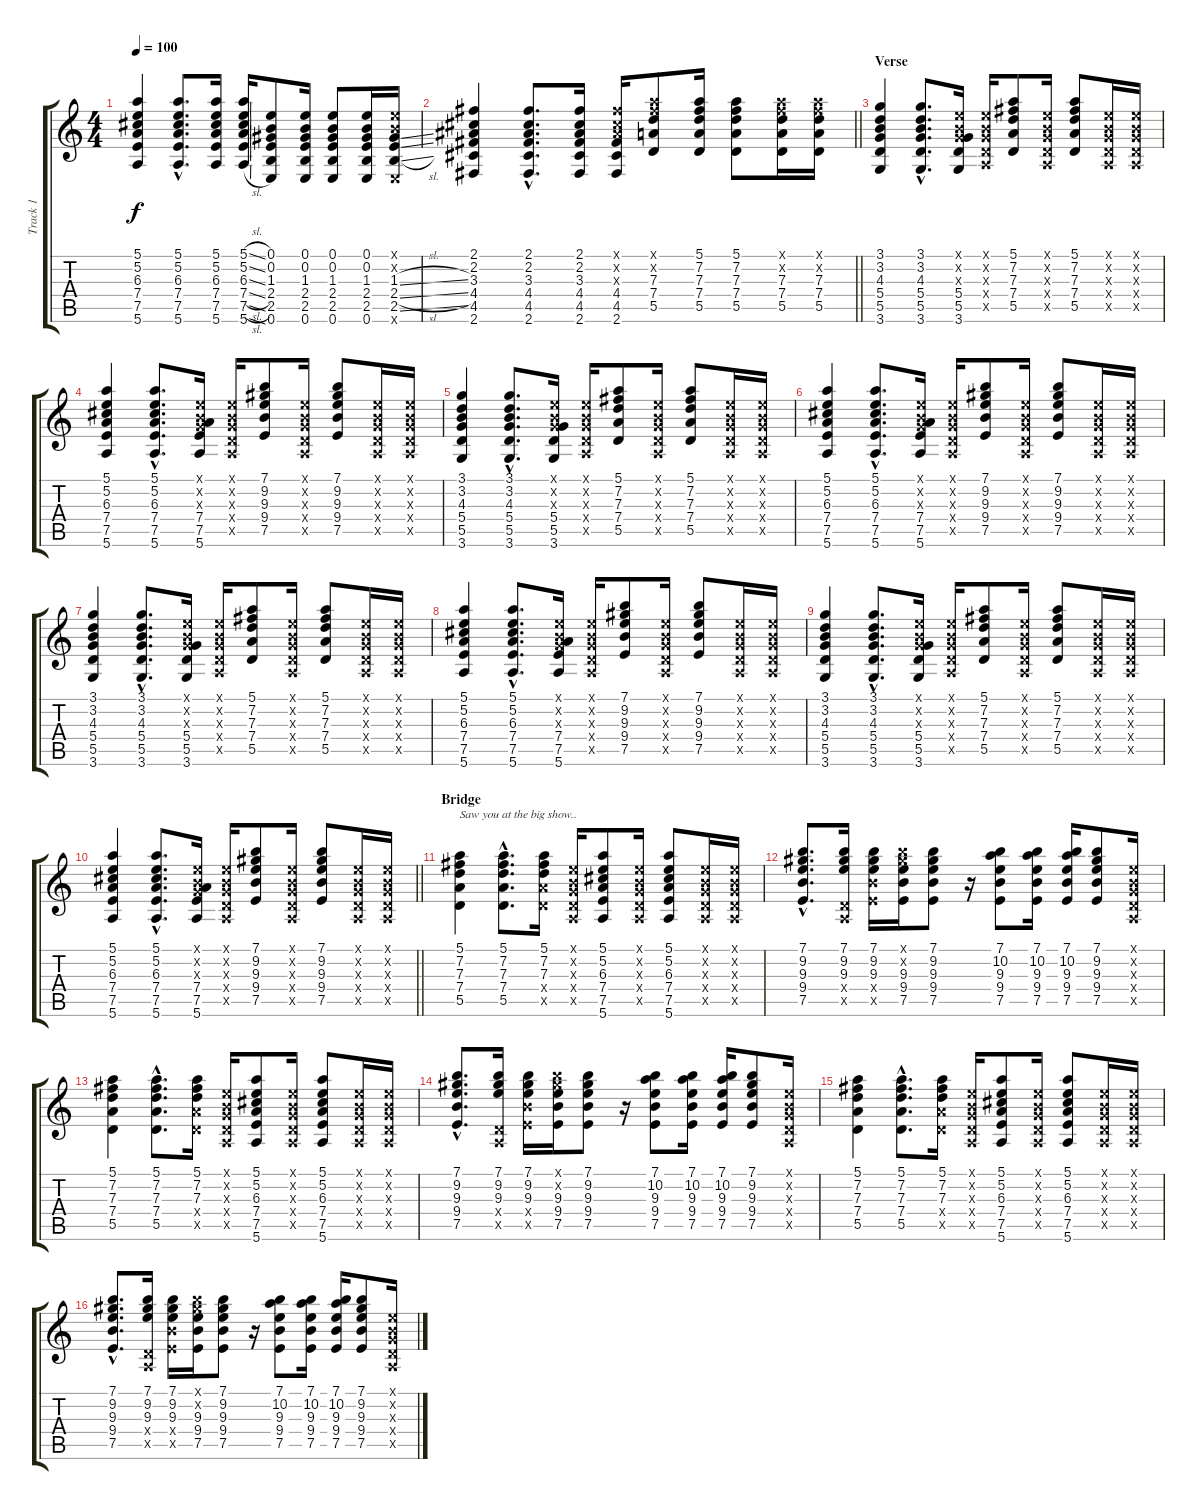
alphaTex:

\track ("Track 1" "Track 1") {instrument acousticguitarsteel}
\staff {score tabs}
\tuning (E4 B3 G3 D3 A2 E2) {hide}
\ts (4 4)
\tempo 100
\clef g2
\ks c
(5.1 5.2 6.3 7.4 7.5 5.6).4{dy f} (5.1{hac} 5.2{hac} 6.3{hac} 7.4{hac} 7.5{hac} 5.6{hac}).8{d} (5.1 5.2 6.3 7.4 7.5 5.6).16 (5.1{sl} 5.2{sl} 6.3{sl} 7.4{sl} 7.5{sl} 5.6{sl}).16 (0.1 0.2 1.3 2.4 2.5 0.6).8 (0.1 0.2 1.3 2.4 2.5 0.6).16 (0.1 0.2 1.3 2.4 2.5 0.6).8 (0.1 0.2 1.3 2.4 2.5 0.6).16 (0.1{x} 0.2{x} 1.3{sl} 2.4{sl} 2.5{sl} 0.6{x}).16 |
\barLineRight lightlight
(2.1 2.2 3.3 4.4 4.5 2.6).4 (2.1{hac} 2.2{hac} 3.3{hac} 4.4{hac} 4.5{hac} 2.6{hac}).8{d} (2.1 2.2 3.3 4.4 4.5 2.6).16 (2.1{x} 2.2{x} 3.3{x} 4.4 4.5 2.6).16 (5.1{x} 7.2{x} 7.3 7.4 5.5).8 (5.1 7.2 7.3 7.4 5.5).16 (5.1 7.2 7.3 7.4 5.5).8 (5.1{x} 7.2{x} 7.3 7.4 5.5).16 (5.1{x} 7.2{x} 7.3 7.4 5.5).16 |
\section ("" "Verse")
(3.1 3.2 4.3 5.4 5.5 3.6).4{volume 10 instrument acousticguitarsteel} (3.1{hac} 3.2{hac} 4.3{hac} 5.4{hac} 5.5{hac} 3.6{hac}).8{d} (0.1{x} 0.2{x} 0.3{x} 5.4 5.5 3.6).16 (0.1{x} 0.2{x} 0.3{x} 0.4{x} 0.5{x}).16 (5.1 7.2 7.3 7.4 5.5).8 (0.1{x} 0.2{x} 0.3{x} 0.4{x} 0.5{x}).16 (5.1 7.2 7.3 7.4 5.5).8 (0.1{x} 0.2{x} 0.3{x} 0.4{x} 0.5{x}).16 (0.1{x} 0.2{x} 0.3{x} 0.4{x} 0.5{x}).16 |
(5.1 5.2 6.3 7.4 7.5 5.6).4 (5.1{hac} 5.2{hac} 6.3{hac} 7.4{hac} 7.5{hac} 5.6{hac}).8{d} (0.1{x} 0.2{x} 0.3{x} 7.4 7.5 5.6).16 (0.1{x} 0.2{x} 0.3{x} 0.4{x} 0.5{x}).16 (7.1 9.2 9.3 9.4 7.5).8 (0.1{x} 0.2{x} 0.3{x} 0.4{x} 0.5{x}).16 (7.1 9.2 9.3 9.4 7.5).8 (0.1{x} 0.2{x} 0.3{x} 0.4{x} 0.5{x}).16 (0.1{x} 0.2{x} 0.3{x} 0.4{x} 0.5{x}).16 |
(3.1 3.2 4.3 5.4 5.5 3.6).4 (3.1{hac} 3.2{hac} 4.3{hac} 5.4{hac} 5.5{hac} 3.6{hac}).8{d} (0.1{x} 0.2{x} 0.3{x} 5.4 5.5 3.6).16 (0.1{x} 0.2{x} 0.3{x} 0.4{x} 0.5{x}).16 (5.1 7.2 7.3 7.4 5.5).8 (0.1{x} 0.2{x} 0.3{x} 0.4{x} 0.5{x}).16 (5.1 7.2 7.3 7.4 5.5).8 (0.1{x} 0.2{x} 0.3{x} 0.4{x} 0.5{x}).16 (0.1{x} 0.2{x} 0.3{x} 0.4{x} 0.5{x}).16 |
(5.1 5.2 6.3 7.4 7.5 5.6).4 (5.1{hac} 5.2{hac} 6.3{hac} 7.4{hac} 7.5{hac} 5.6{hac}).8{d} (0.1{x} 0.2{x} 0.3{x} 7.4 7.5 5.6).16 (0.1{x} 0.2{x} 0.3{x} 0.4{x} 0.5{x}).16 (7.1 9.2 9.3 9.4 7.5).8 (0.1{x} 0.2{x} 0.3{x} 0.4{x} 0.5{x}).16 (7.1 9.2 9.3 9.4 7.5).8 (0.1{x} 0.2{x} 0.3{x} 0.4{x} 0.5{x}).16 (0.1{x} 0.2{x} 0.3{x} 0.4{x} 0.5{x}).16 |
(3.1 3.2 4.3 5.4 5.5 3.6).4 (3.1{hac} 3.2{hac} 4.3{hac} 5.4{hac} 5.5{hac} 3.6{hac}).8{d} (0.1{x} 0.2{x} 0.3{x} 5.4 5.5 3.6).16 (0.1{x} 0.2{x} 0.3{x} 0.4{x} 0.5{x}).16 (5.1 7.2 7.3 7.4 5.5).8 (0.1{x} 0.2{x} 0.3{x} 0.4{x} 0.5{x}).16 (5.1 7.2 7.3 7.4 5.5).8 (0.1{x} 0.2{x} 0.3{x} 0.4{x} 0.5{x}).16 (0.1{x} 0.2{x} 0.3{x} 0.4{x} 0.5{x}).16 |
(5.1 5.2 6.3 7.4 7.5 5.6).4 (5.1{hac} 5.2{hac} 6.3{hac} 7.4{hac} 7.5{hac} 5.6{hac}).8{d} (0.1{x} 0.2{x} 0.3{x} 7.4 7.5 5.6).16 (0.1{x} 0.2{x} 0.3{x} 0.4{x} 0.5{x}).16 (7.1 9.2 9.3 9.4 7.5).8 (0.1{x} 0.2{x} 0.3{x} 0.4{x} 0.5{x}).16 (7.1 9.2 9.3 9.4 7.5).8 (0.1{x} 0.2{x} 0.3{x} 0.4{x} 0.5{x}).16 (0.1{x} 0.2{x} 0.3{x} 0.4{x} 0.5{x}).16 |
(3.1 3.2 4.3 5.4 5.5 3.6).4 (3.1{hac} 3.2{hac} 4.3{hac} 5.4{hac} 5.5{hac} 3.6{hac}).8{d} (0.1{x} 0.2{x} 0.3{x} 5.4 5.5 3.6).16 (0.1{x} 0.2{x} 0.3{x} 0.4{x} 0.5{x}).16 (5.1 7.2 7.3 7.4 5.5).8 (0.1{x} 0.2{x} 0.3{x} 0.4{x} 0.5{x}).16 (5.1 7.2 7.3 7.4 5.5).8 (0.1{x} 0.2{x} 0.3{x} 0.4{x} 0.5{x}).16 (0.1{x} 0.2{x} 0.3{x} 0.4{x} 0.5{x}).16 |
\barLineRight lightlight
(5.1 5.2 6.3 7.4 7.5 5.6).4 (5.1{hac} 5.2{hac} 6.3{hac} 7.4{hac} 7.5{hac} 5.6{hac}).8{d} (0.1{x} 0.2{x} 0.3{x} 7.4 7.5 5.6).16 (0.1{x} 0.2{x} 0.3{x} 0.4{x} 0.5{x}).16 (7.1 9.2 9.3 9.4 7.5).8 (0.1{x} 0.2{x} 0.3{x} 0.4{x} 0.5{x}).16 (7.1 9.2 9.3 9.4 7.5).8 (0.1{x} 0.2{x} 0.3{x} 0.4{x} 0.5{x}).16 (0.1{x} 0.2{x} 0.3{x} 0.4{x} 0.5{x}).16 |
\section ("" "Bridge")
(5.1 7.2 7.3 7.4 5.5).4{txt "Saw you at the big show.." volume 13 instrument electricguitarclean} (5.1{hac} 7.2{hac} 7.3{hac} 7.4{hac} 5.5{hac}).8{d} (5.1 7.2 7.3 7.4{x} 5.5{x}).16 (0.1{x} 0.2{x} 0.3{x} 0.4{x} 0.5{x}).16 (5.1 5.2 6.3 7.4 7.5 5.6).8 (0.1{x} 0.2{x} 0.3{x} 0.4{x} 0.5{x}).16 (5.1 5.2 6.3 7.4 7.5 5.6).8 (0.1{x} 0.2{x} 0.3{x} 0.4{x} 0.5{x}).16 (0.1{x} 0.2{x} 0.3{x} 0.4{x} 0.5{x}).16 |
(7.1{hac} 9.2{hac} 9.3{hac} 9.4{hac} 7.5{hac}).8{d} (7.1 9.2 9.3 0.4{x} 0.5{x}).16 (7.1 9.2 9.3 9.4{x} 7.5{x}).16 (7.1{x} 9.2{x} 9.3 9.4 7.5).16 (7.1 9.2 9.3 9.4 7.5).8 r.16 (7.1 10.2 9.3 9.4 7.5).8 (7.1 10.2 9.3 9.4 7.5).16 (7.1 10.2 9.3 9.4 7.5).16 (7.1 9.2 9.3 9.4 7.5).8 (0.1{x} 0.2{x} 0.3{x} 0.4{x} 0.5{x}).16 |
(5.1 7.2 7.3 7.4 5.5).4 (5.1{hac} 7.2{hac} 7.3{hac} 7.4{hac} 5.5{hac}).8{d} (5.1 7.2 7.3 7.4{x} 5.5{x}).16 (0.1{x} 0.2{x} 0.3{x} 0.4{x} 0.5{x}).16 (5.1 5.2 6.3 7.4 7.5 5.6).8 (0.1{x} 0.2{x} 0.3{x} 0.4{x} 0.5{x}).16 (5.1 5.2 6.3 7.4 7.5 5.6).8 (0.1{x} 0.2{x} 0.3{x} 0.4{x} 0.5{x}).16 (0.1{x} 0.2{x} 0.3{x} 0.4{x} 0.5{x}).16 |
(7.1{hac} 9.2{hac} 9.3{hac} 9.4{hac} 7.5{hac}).8{d} (7.1 9.2 9.3 0.4{x} 0.5{x}).16 (7.1 9.2 9.3 9.4{x} 7.5{x}).16 (7.1{x} 9.2{x} 9.3 9.4 7.5).16 (7.1 9.2 9.3 9.4 7.5).8 r.16 (7.1 10.2 9.3 9.4 7.5).8 (7.1 10.2 9.3 9.4 7.5).16 (7.1 10.2 9.3 9.4 7.5).16 (7.1 9.2 9.3 9.4 7.5).8 (0.1{x} 0.2{x} 0.3{x} 0.4{x} 0.5{x}).16 |
(5.1 7.2 7.3 7.4 5.5).4 (5.1{hac} 7.2{hac} 7.3{hac} 7.4{hac} 5.5{hac}).8{d} (5.1 7.2 7.3 7.4{x} 5.5{x}).16 (0.1{x} 0.2{x} 0.3{x} 0.4{x} 0.5{x}).16 (5.1 5.2 6.3 7.4 7.5 5.6).8 (0.1{x} 0.2{x} 0.3{x} 0.4{x} 0.5{x}).16 (5.1 5.2 6.3 7.4 7.5 5.6).8 (0.1{x} 0.2{x} 0.3{x} 0.4{x} 0.5{x}).16 (0.1{x} 0.2{x} 0.3{x} 0.4{x} 0.5{x}).16 |
(7.1{hac} 9.2{hac} 9.3{hac} 9.4{hac} 7.5{hac}).8{d} (7.1 9.2 9.3 0.4{x} 0.5{x}).16 (7.1 9.2 9.3 9.4{x} 7.5{x}).16 (7.1{x} 9.2{x} 9.3 9.4 7.5).16 (7.1 9.2 9.3 9.4 7.5).8 r.16 (7.1 10.2 9.3 9.4 7.5).8 (7.1 10.2 9.3 9.4 7.5).16 (7.1 10.2 9.3 9.4 7.5).16 (7.1 9.2 9.3 9.4 7.5).8 (0.1{x} 0.2{x} 0.3{x} 0.4{x} 0.5{x}).16
